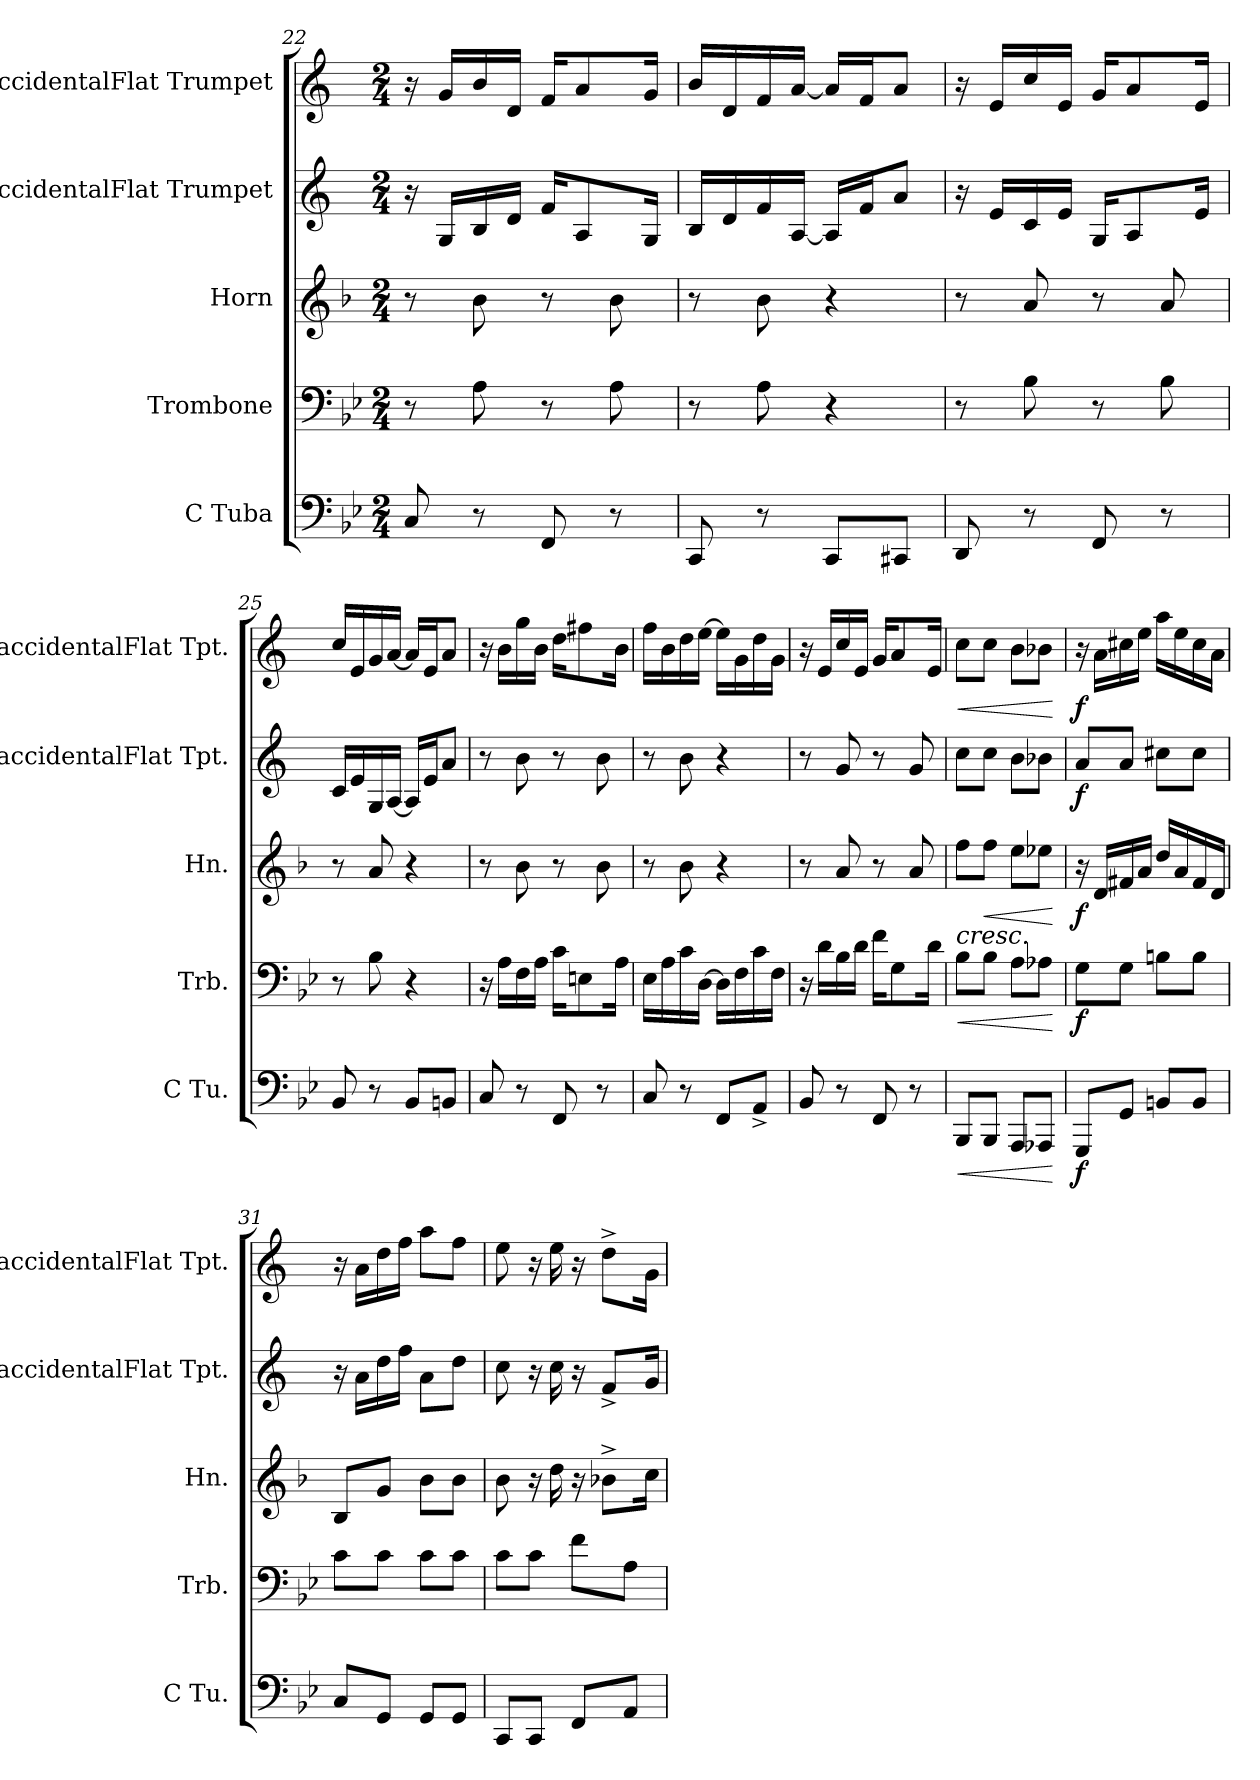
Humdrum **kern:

**kern	**dynam	**kern	**dynam	**kern	**dynam	**kern	**dynam	**kern	**dynam
*part5	*part5	*part4	*part4	*part3	*part3	*part2	*part2	*part1	*part1
*staff5	*staff5	*staff4	*staff4	*staff3	*staff3	*staff2	*staff2	*staff1	*staff1
*I"C Tuba	*	*I"Trombone	*	*I"Horn	*	*I"BaccidentalFlat Trumpet	*	*I"BaccidentalFlat Trumpet	*
*I'C Tu.	*	*I'Trb.	*	*I'Hn.	*	*I'BaccidentalFlat Tpt.	*	*I'BaccidentalFlat Tpt.	*
*clefF4	*	*clefF4	*	*clefG2	*	*clefG2	*	*clefG2	*
*	*	*	*	*ITrd4c7	*	*ITrd1c2	*	*ITrd1c2	*
*k[b-e-]	*	*k[b-e-]	*	*k[b-e-]	*	*k[b-e-]	*	*k[b-e-]	*
*M2/4	*	*M2/4	*	*M2/4	*	*M2/4	*	*M2/4	*
=22	=22	=22	=22	=22	=22	=22	=22	=22	=22
8C/	.	8r	.	8r	.	16r	.	16r	.
.	.	.	.	.	.	16F/LL	.	16f/LL	.
8r	.	8A\	.	8e-\	.	16A/	.	16a/	.
.	.	.	.	.	.	16c/JJ	.	16c/JJ	.
8FF/	.	8r	.	8r	.	16e-/KL	.	16e-/KL	.
.	.	.	.	.	.	8G/	.	8g/	.
8r	.	8A\	.	8e-\	.	.	.	.	.
.	.	.	.	.	.	16F/Jk	.	16f/Jk	.
=23	=23	=23	=23	=23	=23	=23	=23	=23	=23
8CC/	.	8r	.	8r	.	16A/LL	.	16a/LL	.
.	.	.	.	.	.	16c/	.	16c/	.
8r	.	8A\	.	8e-\	.	16e-/	.	16e-/	.
.	.	.	.	.	.	[16G/JJ	.	[16g/JJ	.
8CC/L	.	4r	.	4r	.	16G/LL]	.	16g/LL]	.
.	.	.	.	.	.	16e-/J	.	16e-/J	.
8CC#X/J	.	.	.	.	.	8g/J	.	8g/J	.
!!LO:LB:g=z
=24	=24	=24	=24	=24	=24	=24	=24	=24	=24
8DD/	.	8r	.	8r	.	16r	.	16r	.
.	.	.	.	.	.	16d/LL	.	16d/LL	.
8r	.	8B-\	.	8d/	.	16B-/	.	16b-/	.
.	.	.	.	.	.	16d/JJ	.	16d/JJ	.
8FF/	.	8r	.	8r	.	16F/KL	.	16f/KL	.
.	.	.	.	.	.	8G/	.	8g/	.
8r	.	8B-\	.	8d/	.	.	.	.	.
.	.	.	.	.	.	16d/Jk	.	16d/Jk	.
=25	=25	=25	=25	=25	=25	=25	=25	=25	=25
8BB-/	.	8r	.	8r	.	16B-/LL	.	16b-/LL	.
.	.	.	.	.	.	16d/	.	16d/	.
8r	.	8B-\	.	8d/	.	16F/	.	16f/	.
.	.	.	.	.	.	[16G/JJ	.	[16g/JJ	.
8BB-/L	.	4r	.	4r	.	16G/LL]	.	16g/LL]	.
.	.	.	.	.	.	16d/J	.	16d/J	.
8BBn/J	.	.	.	.	.	8g/J	.	8g/J	.
=26	=26	=26	=26	=26	=26	=26	=26	=26	=26
8C/	.	16r	.	8r	.	8r	.	16r	.
.	.	16A\LL	.	.	.	.	.	16a\LL	.
8r	.	16F\	.	8e-\	.	8a\	.	16ff\	.
.	.	16A\JJ	.	.	.	.	.	16a\JJ	.
8FF/	.	16c\KL	.	8r	.	8r	.	16cc\KL	.
.	.	8En\	.	.	.	.	.	8een\	.
8r	.	.	.	8e-\	.	8a\	.	.	.
.	.	16A\Jk	.	.	.	.	.	16a\Jk	.
=27	=27	=27	=27	=27	=27	=27	=27	=27	=27
8C/	.	16E-\LL	.	8r	.	8r	.	16ee-\LL	.
.	.	16A\	.	.	.	.	.	16a\	.
8r	.	16c\	.	8e-\	.	8a\	.	16cc\	.
.	.	[16D\JJ	.	.	.	.	.	[16dd\JJ	.
8FF/L	.	16D\LL]	.	4r	.	4r	.	16dd\LL]	.
.	.	16F\	.	.	.	.	.	16f\	.
8AA^/J	.	16c\	.	.	.	.	.	16cc\	.
.	.	16F\JJ	.	.	.	.	.	16f\JJ	.
=28	=28	=28	=28	=28	=28	=28	=28	=28	=28
8BB-/	.	16r	.	8r	.	8r	.	16r	.
.	.	16d\LL	.	.	.	.	.	16d/LL	.
8r	.	16B-\	.	8d/	.	8f/	.	16b-/	.
.	.	16d\JJ	.	.	.	.	.	16d/JJ	.
8FF/	.	16f\KL	.	8r	.	8r	.	16f/KL	.
.	.	8G\	.	.	.	.	.	8g/	.
8r	.	.	.	8d/	.	8f/	.	.	.
.	.	16d\Jk	.	.	.	.	.	16d/Jk	.
!!LO:PB:g=z
=29	=29	=29	=29	=29	=29	=29	=29	=29	=29
!	!LO:HP:b	!	!LO:HP:b	!	!LO:HP:b	!	!	!	!LO:HP:b
8BBB-/L	<	8B-\L	<	8b-\L	<	8b-\L	.	8b-\L	<
!	!	!	!	!	!LO:HP:b	!	!	!	!
8BBB-/J	.	8B-\J	.	8b-\J	<	8b-\J	.	8b-\J	.
8AAA/L	.	8A\L	.	8a\L	.	8a\L	.	8a\L	.
8AAA-X/J	.	8A-X\J	.	8a-X\J	.	8a-X\J	.	8a-X\J	.
.	[	.	[	.	[ [	.	.	.	[
=30	=30	=30	=30	=30	=30	=30	=30	=30	=30
!	!LO:DY:b	!	!LO:DY:b	!	!LO:DY:b	!	!LO:DY:b	!	!LO:DY:b
8GGG/L	f	8G\L	f	16r	f	8g/L	f	16r	f
.	.	.	.	16G/LL	.	.	.	16g\LL	.
8GG/J	.	8G\J	.	16Bn/	.	8g/J	.	16bn\	.
.	.	.	.	16d/JJ	.	.	.	16dd\JJ	.
8BBn/L	.	8Bn\L	.	16g/LL	.	8bn\L	.	16gg\LL	.
.	.	.	.	16d/	.	.	.	16dd\	.
8BB/J	.	8B\J	.	16B/	.	8b\J	.	16b\	.
.	.	.	.	16G/JJ	.	.	.	16g\JJ	.
=31	=31	=31	=31	=31	=31	=31	=31	=31	=31
8C/L	.	8c\L	.	8E-/L	.	16r	.	16r	.
.	.	.	.	.	.	16g\LL	.	16g\LL	.
8GG/J	.	8c\J	.	8c/J	.	16cc\	.	16cc\	.
.	.	.	.	.	.	16ee-\JJ	.	16ee-\JJ	.
8GG/L	.	8c\L	.	8e-\L	.	8g\L	.	8gg\L	.
8GG/J	.	8c\J	.	8e-\J	.	8cc\J	.	8ee-\J	.
=32	=32	=32	=32	=32	=32	=32	=32	=32	=32
8CC/L	.	8c\L	.	8e-\	.	8b-\	.	8dd\	.
8CC/J	.	8c\J	.	16r	.	16r	.	16r	.
.	.	.	.	16g\	.	16b-\	.	16dd\	.
8FF/L	.	8f\L	.	16r	.	16r	.	16r	.
.	.	.	.	8e-X^\L	.	8e-^/L	.	8cc^\L	.
8AA/J	.	8A\J	.	.	.	.	.	.	.
.	.	.	.	16f\Jk	.	16f/Jk	.	16f\Jk	.
=	=	=	=	=	=	=	=	=	=
*-	*-	*-	*-	*-	*-	*-	*-	*-	*-
